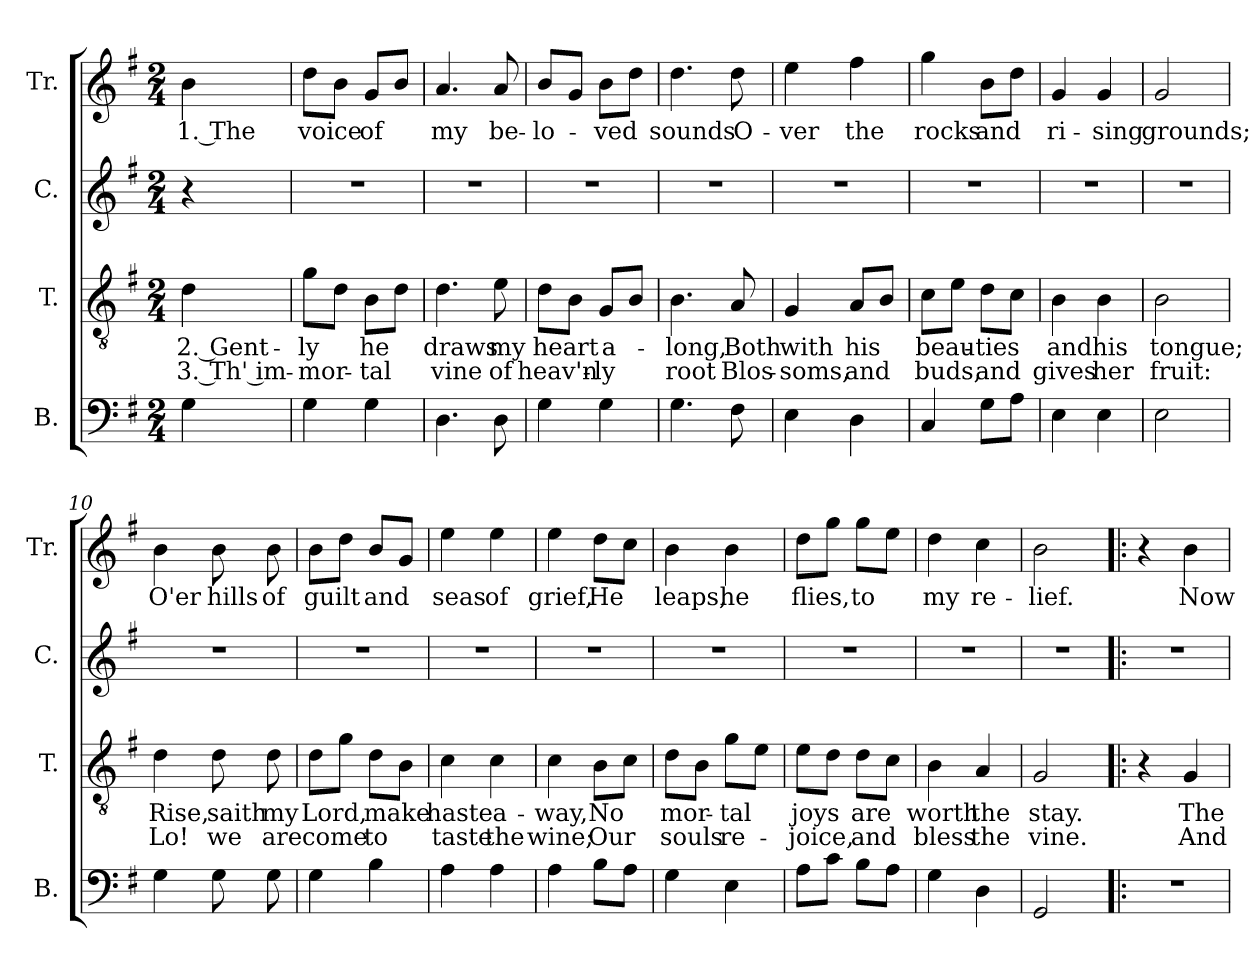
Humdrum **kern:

**kern	**kern	**text	**text	**kern	**kern	**text
*part4	*part3	*part3	*part3	*part2	*part1	*part1
*staff4	*staff3	*staff3	*staff3	*staff2	*staff1	*staff1
*I"B.	*I"T.	*	*	*I"C.	*I"Tr.	*
*I'B.	*I'T.	*	*	*I'C.	*I'Tr.	*
*clefF4	*clefGv2	*	*	*clefG2	*clefG2	*
*k[f#]	*k[f#]	*	*	*k[f#]	*k[f#]	*
*M2/4	*M2/4	*	*	*M2/4	*M2/4	*
*MM100	*MM100	*	*	*MM100	*MM100	*
=1	=1	=1	=1	=1	=1	=1
4G\	4d\	2. Gent-	3. Th' im-	4r	4b\	1. The
=2	=2	=2	=2	=2	=2	=2
4G\	8g\L	-ly	-mor-	2r	8dd\L	voice
.	8d\J	.	.	.	8b\J	.
4G\	8B\L	he	-tal	.	8g/L	of
.	8d\J	.	.	.	8b/J	.
=3	=3	=3	=3	=3	=3	=3
4.D\	4.d\	draws	vine	2r	4.a/	my
8D\	8e\	my	of	.	8a/	be-
=4	=4	=4	=4	=4	=4	=4
4G\	8d\L	heart	heav'n-	2r	8b/L	-lo-
.	8B\J	.	.	.	8g/J	.
4G\	8G/L	a-	-ly	.	8b\L	-ved
.	8B/J	.	.	.	8dd\J	.
=5	=5	=5	=5	=5	=5	=5
4.G\	4.B\	-long,	root	2r	4.dd\	sounds
8F#\	8A/	Both	Blos-	.	8dd\	O-
=6	=6	=6	=6	=6	=6	=6
4E\	4G/	with	-soms,	2r	4ee\	-ver
4D\	8A/L	his	and	.	4ff#\	the
.	8B/J	.	.	.	.	.
=7	=7	=7	=7	=7	=7	=7
4C/	8c\L	beau-	buds,	2r	4gg\	rocks
.	8e\J	.	.	.	.	.
8G\L	8d\L	-ties	and	.	8b\L	and
8A\J	8c\J	.	.	.	8dd\J	.
=8	=8	=8	=8	=8	=8	=8
4E\	4B\	and	gives	2r	4g/	ri-
4E\	4B\	his	her	.	4g/	-sing
=9	=9	=9	=9	=9	=9	=9
2E\	2B\	tongue;	fruit:	2r	2g/	grounds;
!!LO:LB:g=z
=10	=10	=10	=10	=10	=10	=10
4G\	4d\	Rise,	Lo!	2r	4b\	O'er
8G\	8d\	saith	we	.	8b\	hills
8G\	8d\	my	are	.	8b\	of
=11	=11	=11	=11	=11	=11	=11
4G\	8d\L	Lord,	come	2r	8b\L	guilt
.	8g\J	.	.	.	8dd\J	.
4B\	8d\L	make	to	.	8b/L	and
.	8B\J	.	.	.	8g/J	.
=12	=12	=12	=12	=12	=12	=12
4A\	4c\	haste	taste	2r	4ee\	seas
4A\	4c\	a-	the	.	4ee\	of
=13	=13	=13	=13	=13	=13	=13
4A\	4c\	-way,	wine;	2r	4ee\	grief,
8B\L	8B\L	No	Our	.	8dd\L	He
8A\J	8c\J	.	.	.	8cc\J	.
=14	=14	=14	=14	=14	=14	=14
4G\	8d\L	mor-	souls	2r	4b\	leaps,
.	8B\J	.	.	.	.	.
4E\	8g\L	-tal	re-	.	4b\	he
.	8e\J	.	.	.	.	.
=15	=15	=15	=15	=15	=15	=15
8A\L	8e\L	joys	-joice,	2r	8dd\L	flies,
8c\J	8d\J	.	.	.	8gg\J	.
8B\L	8d\L	are	and	.	8gg\L	to
8A\J	8c\J	.	.	.	8ee\J	.
=16	=16	=16	=16	=16	=16	=16
4G\	4B\	worth	bless	2r	4dd\	my
4D\	4A/	the	the	.	4cc\	re-
=17	=17	=17	=17	=17	=17	=17
2GG/	2G/	stay.	vine.	2r	2b\	-lief.
=18!|:	=18!|:	=18!|:	=18!|:	=18!|:	=18!|:	=18!|:
2r	4r	.	.	2r	4r	.
.	4G/	The	And	.	4b\	Now
=	=	=	=	=	=	=
*-	*-	*-	*-	*-	*-	*-
